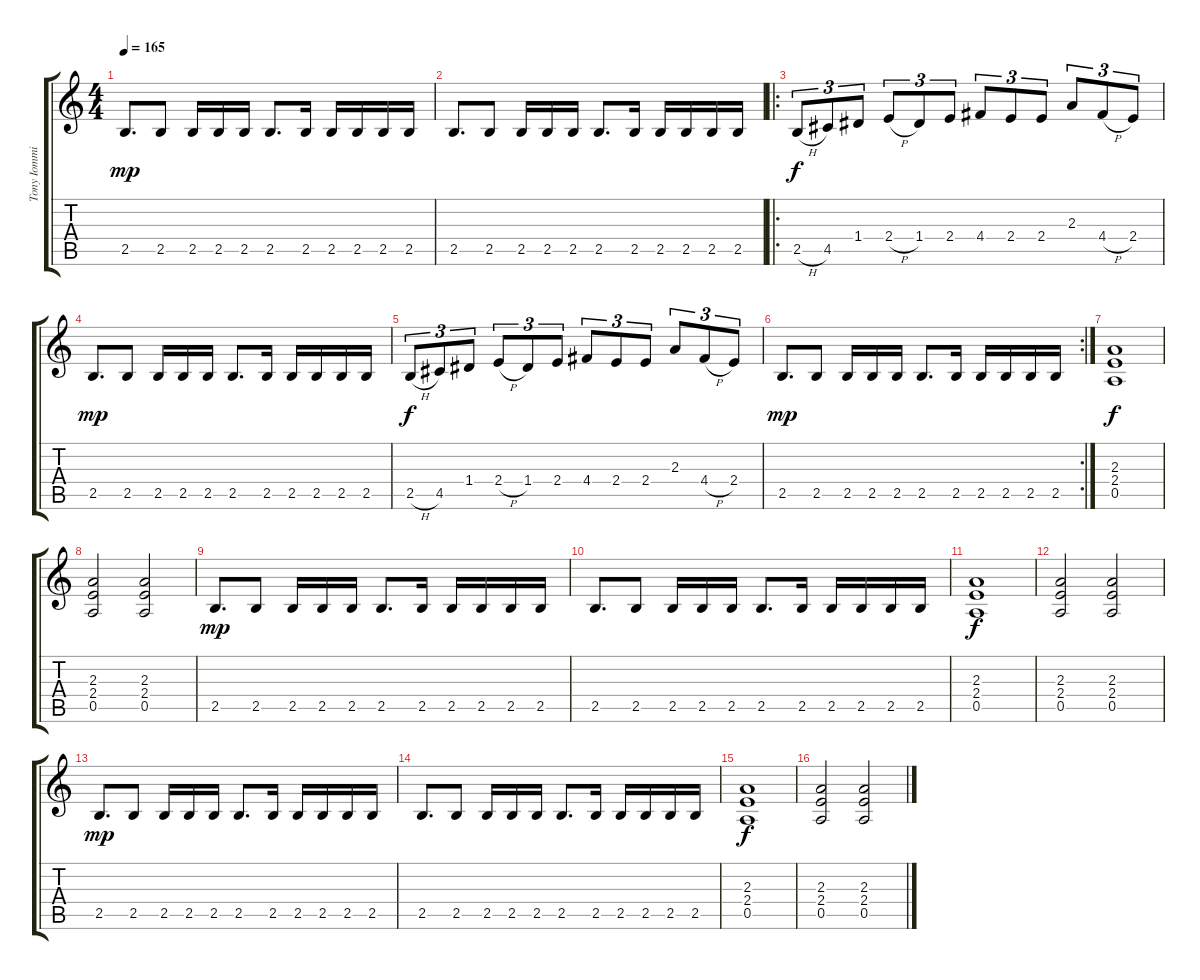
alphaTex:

\track ("Tony Iommi" "Tony Iommi") {instrument overdrivenguitar}
\staff {score tabs}
\tuning (E4 B3 G3 D3 A2 E2) {hide}
\ts (4 4)
\tempo 165
\clef g2
\ks c
2.5.8{d dy mp} 2.5.8 2.5.16 2.5.16 2.5.16 2.5.8{d} 2.5.16 2.5.16 2.5.16 2.5.16 2.5.16 |
2.5.8{d} 2.5.8 2.5.16 2.5.16 2.5.16 2.5.8{d} 2.5.16 2.5.16 2.5.16 2.5.16 2.5.16 |
\ro
2.5{h}.8{tu (3 2) dy f} 4.5.8{tu (3 2)} 1.4.8{tu (3 2)} 2.4{h}.8{tu (3 2)} 1.4.8{tu (3 2)} 2.4.8{tu (3 2)} 4.4.8{tu (3 2)} 2.4.8{tu (3 2)} 2.4.8{tu (3 2)} 2.3.8{tu (3 2)} 4.4{h}.8{tu (3 2)} 2.4.8{tu (3 2)} |
2.5.8{d dy mp} 2.5.8 2.5.16 2.5.16 2.5.16 2.5.8{d} 2.5.16 2.5.16 2.5.16 2.5.16 2.5.16 |
2.5{h}.8{tu (3 2) dy f} 4.5.8{tu (3 2)} 1.4.8{tu (3 2)} 2.4{h}.8{tu (3 2)} 1.4.8{tu (3 2)} 2.4.8{tu (3 2)} 4.4.8{tu (3 2)} 2.4.8{tu (3 2)} 2.4.8{tu (3 2)} 2.3.8{tu (3 2)} 4.4{h}.8{tu (3 2)} 2.4.8{tu (3 2)} |
\rc 2
2.5.8{d dy mp} 2.5.8 2.5.16 2.5.16 2.5.16 2.5.8{d} 2.5.16 2.5.16 2.5.16 2.5.16 2.5.16 |
(2.3 2.4 0.5).1{dy f} |
(2.3 2.4 0.5).2 (2.3 2.4 0.5).2 |
2.5.8{d dy mp} 2.5.8 2.5.16 2.5.16 2.5.16 2.5.8{d} 2.5.16 2.5.16 2.5.16 2.5.16 2.5.16 |
2.5.8{d} 2.5.8 2.5.16 2.5.16 2.5.16 2.5.8{d} 2.5.16 2.5.16 2.5.16 2.5.16 2.5.16 |
(2.3 2.4 0.5).1{dy f} |
(2.3 2.4 0.5).2 (2.3 2.4 0.5).2 |
2.5.8{d dy mp} 2.5.8 2.5.16 2.5.16 2.5.16 2.5.8{d} 2.5.16 2.5.16 2.5.16 2.5.16 2.5.16 |
2.5.8{d} 2.5.8 2.5.16 2.5.16 2.5.16 2.5.8{d} 2.5.16 2.5.16 2.5.16 2.5.16 2.5.16 |
(2.3 2.4 0.5).1{dy f} |
(2.3 2.4 0.5).2 (2.3 2.4 0.5).2
